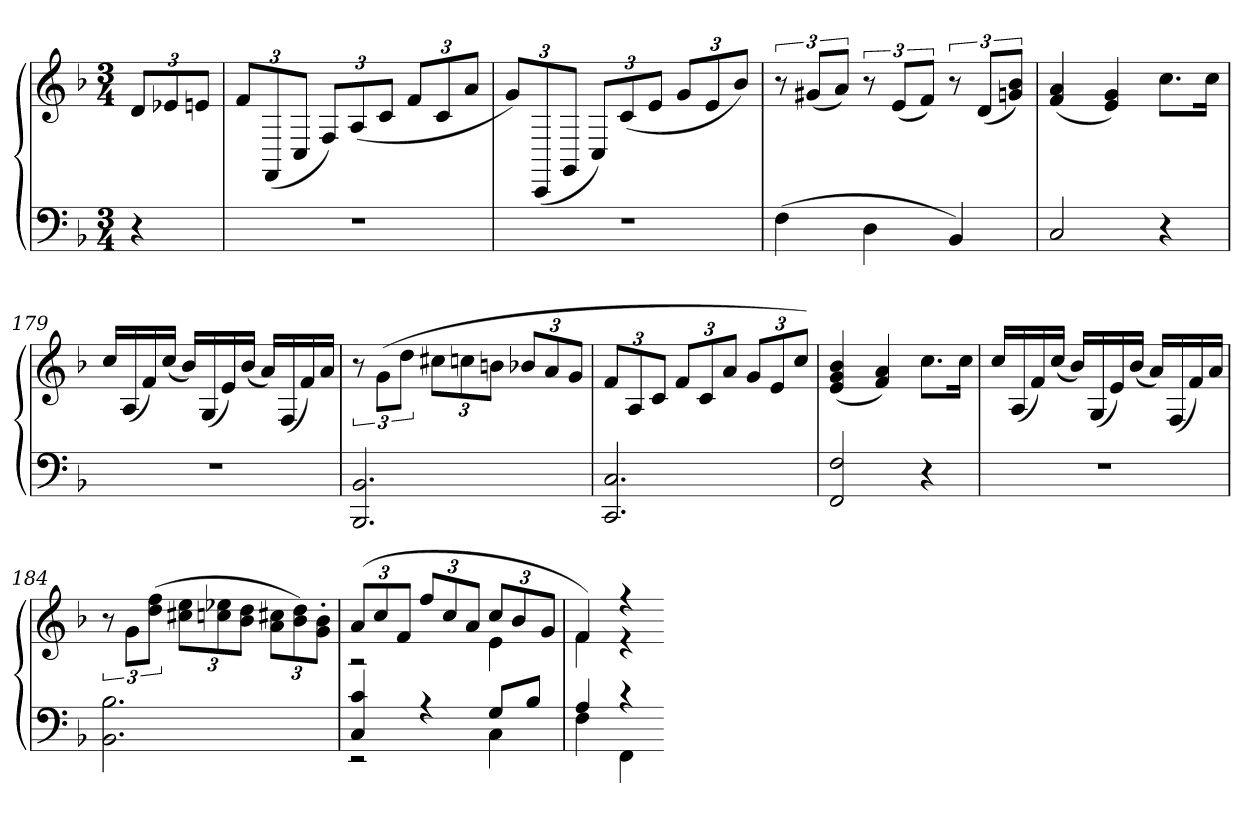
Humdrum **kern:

**kern	**kern
*part1	*part1
*staff2	*staff1
*clefF4	*clefG2
*k[b-]	*k[b-]
*M3/4	*M3/4
=	=
4r	12dL
.	12e-X
.	12enJ
=175	=175
2.r	12fL
.	(12FF
.	12CJ
.	12FL)
.	(12A
.	12cJ
.	12fL
.	12c
.	12aJ
=176	=176
2.r	12gL)
.	(12CC
.	12GGJ
.	12CL)
.	(12c
.	12eJ
.	12gL
.	12e
.	12b-J)
=177	=177
(4F	12r
.	(12g#XL
.	12aJ)
4D	12r
.	(12eL
.	12fJ)
4BB-)	12r
.	(12dL
.	12gn 12b-J)
=178	=178
2C	(4f 4a
.	4e 4g)
4r	8.ccL
.	16ccJk
=179	=179
2.r	16ccLL
.	(16A
.	16f)
.	(16ccJJ
.	16b-LL)
.	(16G
.	16e)
.	(16b-JJ
.	16aLL)
.	(16F
.	16f)
.	16aJJ
=180	=180
2.BBB- 2.BB-	12r
.	(12gL
.	12ddJ
.	12cc#XL
.	12ccn
.	12bnJ
.	12b-XL
.	12a
.	12gJ
=181	=181
2.CC 2.C	12fL
.	12A
.	12cJ
.	12fL
.	12c
.	12aJ
.	12gL
.	12e
.	12ccJ)
=182	=182
2FF 2F	(4e 4g 4b-
.	4f 4a)
4r	8.ccL
.	16ccJk
=183	=183
2.r	16ccLL
.	(16A
.	16f)
.	(16ccJJ
.	16b-LL)
.	(16G
.	16e)
.	(16b-JJ
.	16aLL)
.	(16F
.	16f)
.	16aJJ
=184	=184
2.BB- 2.B-	12r
.	12gL
.	(12dd 12ffJ
.	12cc#X 12eeL
.	12ccn 12ee-X
.	12b- 12ddJ
.	12a 12cc#XL
.	12b- 12dd)
.	12g' 12b-'J
=185	=185
*^	*^
4C 4c	2r	(12aL	2r
.	.	12cc	.
.	.	12fJ	.
4r	.	12ffL	.
.	.	12cc	.
.	.	12aJ	.
8GL	4C	12ccL	4e
.	.	12b-	.
8B-J	.	.	.
.	.	12gJ	.
=186	=186	=186	=186
4A	4F	4f)	4f
4r	4FF	4r	4r
*v	*v	*	*
*	*v	*v
=-	=-
*-	*-
